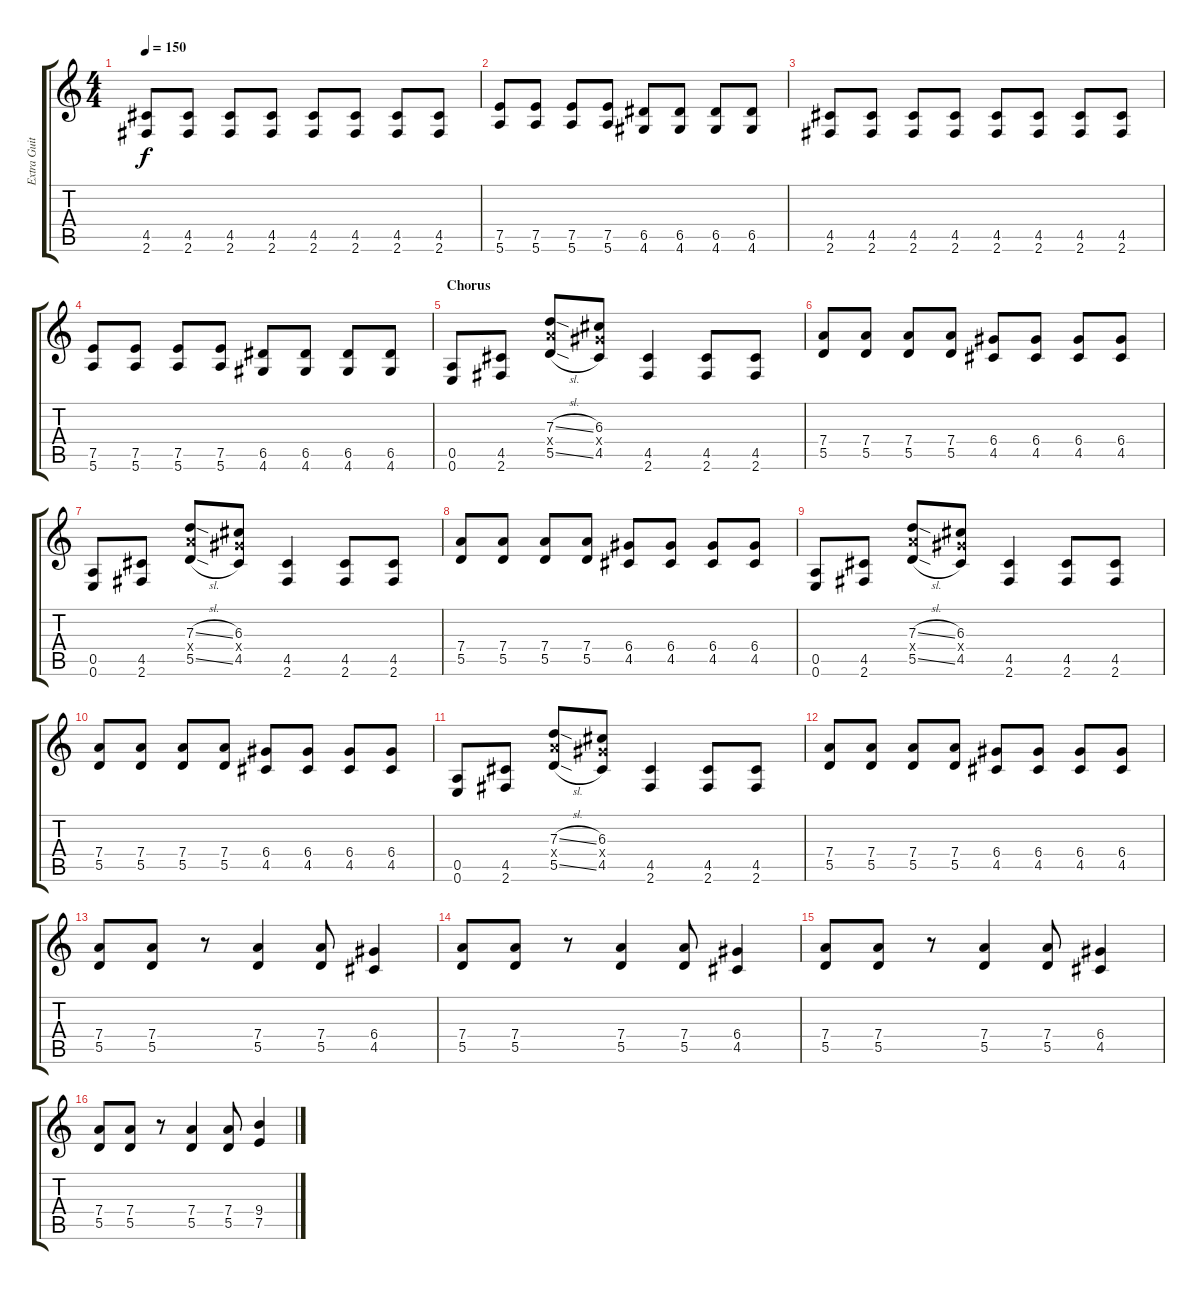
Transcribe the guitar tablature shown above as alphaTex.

\track ("Extra Guitar" "Extra Guit") {instrument distortionguitar}
\staff {score tabs}
\tuning (E4 B3 G3 D3 A2 E2) {hide}
\ts (4 4)
\tempo 150
\clef g2
\ks c
(4.5 2.6).8{dy f} (4.5 2.6).8 (4.5 2.6).8 (4.5 2.6).8 (4.5 2.6).8 (4.5 2.6).8 (4.5 2.6).8 (4.5 2.6).8 |
(7.5 5.6).8 (7.5 5.6).8 (7.5 5.6).8 (7.5 5.6).8 (6.5 4.6).8 (6.5 4.6).8 (6.5 4.6).8 (6.5 4.6).8 |
(4.5 2.6).8 (4.5 2.6).8 (4.5 2.6).8 (4.5 2.6).8 (4.5 2.6).8 (4.5 2.6).8 (4.5 2.6).8 (4.5 2.6).8 |
(7.5 5.6).8 (7.5 5.6).8 (7.5 5.6).8 (7.5 5.6).8 (6.5 4.6).8 (6.5 4.6).8 (6.5 4.6).8 (6.5 4.6).8 |
\section ("" "Chorus")
(0.5 0.6).8 (4.5 2.6).8 (7.3{sl} 7.4{x} 5.5{sl}).8 (6.3 6.4{x} 4.5).8 (4.5 2.6).4 (4.5 2.6).8 (4.5 2.6).8 |
(7.4 5.5).8 (7.4 5.5).8 (7.4 5.5).8 (7.4 5.5).8 (6.4 4.5).8 (6.4 4.5).8 (6.4 4.5).8 (6.4 4.5).8 |
(0.5 0.6).8 (4.5 2.6).8 (7.3{sl} 7.4{x} 5.5{sl}).8 (6.3 6.4{x} 4.5).8 (4.5 2.6).4 (4.5 2.6).8 (4.5 2.6).8 |
(7.4 5.5).8 (7.4 5.5).8 (7.4 5.5).8 (7.4 5.5).8 (6.4 4.5).8 (6.4 4.5).8 (6.4 4.5).8 (6.4 4.5).8 |
(0.5 0.6).8 (4.5 2.6).8 (7.3{sl} 7.4{x} 5.5{sl}).8 (6.3 6.4{x} 4.5).8 (4.5 2.6).4 (4.5 2.6).8 (4.5 2.6).8 |
(7.4 5.5).8 (7.4 5.5).8 (7.4 5.5).8 (7.4 5.5).8 (6.4 4.5).8 (6.4 4.5).8 (6.4 4.5).8 (6.4 4.5).8 |
(0.5 0.6).8 (4.5 2.6).8 (7.3{sl} 7.4{x} 5.5{sl}).8 (6.3 6.4{x} 4.5).8 (4.5 2.6).4 (4.5 2.6).8 (4.5 2.6).8 |
(7.4 5.5).8 (7.4 5.5).8 (7.4 5.5).8 (7.4 5.5).8 (6.4 4.5).8 (6.4 4.5).8 (6.4 4.5).8 (6.4 4.5).8 |
(7.4 5.5).8 (7.4 5.5).8 r.8 (7.4 5.5).4 (7.4 5.5).8 (6.4 4.5).4 |
(7.4 5.5).8 (7.4 5.5).8 r.8 (7.4 5.5).4 (7.4 5.5).8 (6.4 4.5).4 |
(7.4 5.5).8 (7.4 5.5).8 r.8 (7.4 5.5).4 (7.4 5.5).8 (6.4 4.5).4 |
(7.4 5.5).8 (7.4 5.5).8 r.8 (7.4 5.5).4 (7.4 5.5).8 (9.4 7.5).4
